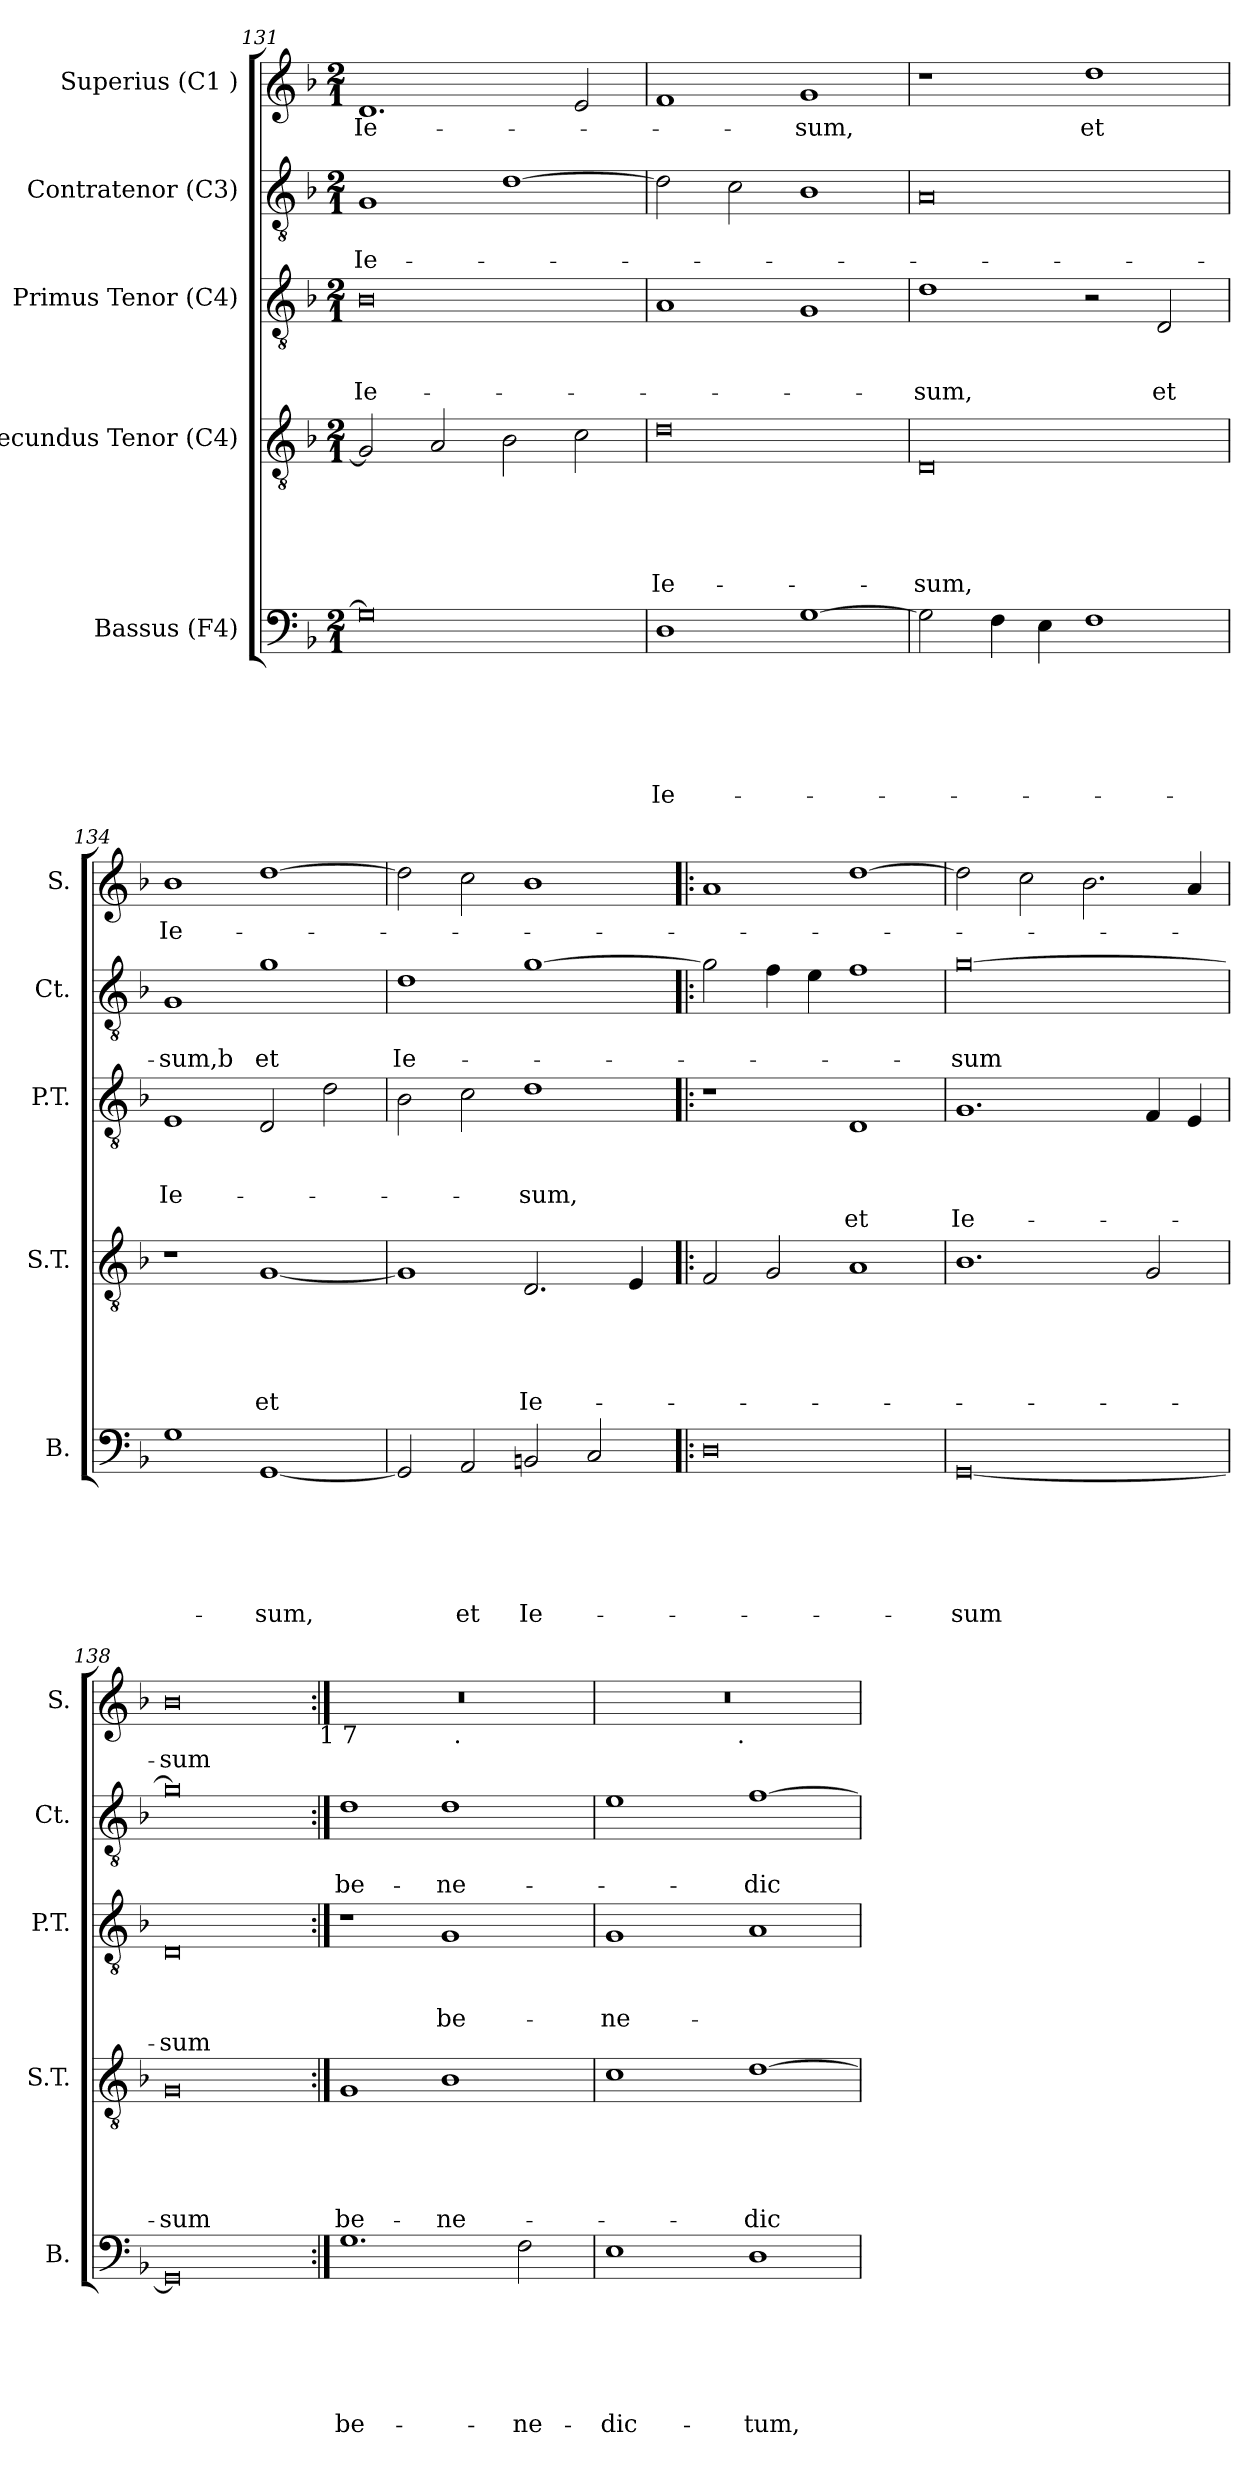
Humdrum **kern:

**kern	**text	**text	**text	**text	**text	**text	**kern	**text	**text	**text	**text	**text	**kern	**text	**text	**text	**text	**kern	**text	**text	**kern	**text
*part5	*part5	*part5	*part5	*part5	*part5	*part5	*part4	*part4	*part4	*part4	*part4	*part4	*part3	*part3	*part3	*part3	*part3	*part2	*part2	*part2	*part1	*part1
*staff5	*staff5	*staff5	*staff5	*staff5	*staff5	*staff5	*staff4	*staff4	*staff4	*staff4	*staff4	*staff4	*staff3	*staff3	*staff3	*staff3	*staff3	*staff2	*staff2	*staff2	*staff1	*staff1
*I"Bassus (F4)	*	*	*	*	*	*	*I"Secundus Tenor (C4)	*	*	*	*	*	*I"Primus Tenor (C4)	*	*	*	*	*I"Contratenor (C3)	*	*	*I"Superius (C1 )	*
*I'B.	*	*	*	*	*	*	*I'S.T.	*	*	*	*	*	*I'P.T.	*	*	*	*	*I'Ct.	*	*	*I'S.	*
*clefF4	*	*	*	*	*	*	*clefGv2	*	*	*	*	*	*clefGv2	*	*	*	*	*clefGv2	*	*	*clefG2	*
*k[b-]	*	*	*	*	*	*	*k[b-]	*	*	*	*	*	*k[b-]	*	*	*	*	*k[b-]	*	*	*k[b-]	*
*F:	*	*	*	*	*	*	*F:	*	*	*	*	*	*F:	*	*	*	*	*F:	*	*	*F:	*
*M2/1	*	*	*	*	*	*	*M2/1	*	*	*	*	*	*M2/1	*	*	*	*	*M2/1	*	*	*M2/1	*
=131	=131	=131	=131	=131	=131	=131	=131	=131	=131	=131	=131	=131	=131	=131	=131	=131	=131	=131	=131	=131	=131	=131
!	!	!	!	!	!	!	!	!	!	!	!	!	!	!	!	!LO:LY:b:rj	!	!	!	!LO:LY:b	!	!LO:LY:b
0G]	.	.	.	.	.	.	2G/]	.	.	.	.	.	0B-	.	.	Ie-	.	1G	.	Ie-	1.d	Ie-
.	.	.	.	.	.	.	2A/	.	.	.	.	.	.	.	.	.	.	.	.	.	.	.
.	.	.	.	.	.	.	2B-\	.	.	.	.	.	.	.	.	.	.	[>1d	.	.	.	.
.	.	.	.	.	.	.	2c\	.	.	.	.	.	.	.	.	.	.	.	.	.	2e/	.
=132	=132	=132	=132	=132	=132	=132	=132	=132	=132	=132	=132	=132	=132	=132	=132	=132	=132	=132	=132	=132	=132	=132
!	!	!	!	!	!	!LO:LY:b	!	!	!	!	!	!LO:LY:b:rj	!	!	!	!	!	!	!	!	!	!
1D	.	.	.	.	.	Ie-	0d	.	.	.	.	Ie-	1A	.	.	.	.	2d\]	.	.	1f	.
.	.	.	.	.	.	.	.	.	.	.	.	.	.	.	.	.	.	2c\	.	.	.	.
!	!	!	!	!	!	!	!	!	!	!	!	!	!	!	!	!	!	!	!	!	!	!LO:LY:b
[>1G	.	.	.	.	.	.	.	.	.	.	.	.	1G	.	.	.	.	1B-	.	.	1g	-sum,
=133	=133	=133	=133	=133	=133	=133	=133	=133	=133	=133	=133	=133	=133	=133	=133	=133	=133	=133	=133	=133	=133	=133
!	!	!	!	!	!	!	!	!	!	!	!	!LO:LY:b	!	!	!	!LO:LY:b	!	!	!	!	!	!
2G\]	.	.	.	.	.	.	0D	.	.	.	.	-sum,	1d	.	.	-sum,	.	0A	.	.	1r	.
4F\	.	.	.	.	.	.	.	.	.	.	.	.	.	.	.	.	.	.	.	.	.	.
4E\	.	.	.	.	.	.	.	.	.	.	.	.	.	.	.	.	.	.	.	.	.	.
!	!	!	!	!	!	!	!	!	!	!	!	!	!	!	!	!	!	!	!	!	!	!LO:LY:b
1F	.	.	.	.	.	.	.	.	.	.	.	.	2r	.	.	.	.	.	.	.	1dd	et
!	!	!	!	!	!	!	!	!	!	!	!	!	!	!	!	!LO:LY:b	!	!	!	!	!	!
.	.	.	.	.	.	.	.	.	.	.	.	.	2D/	.	.	et	.	.	.	.	.	.
!!LO:PB:g=z
=134	=134	=134	=134	=134	=134	=134	=134	=134	=134	=134	=134	=134	=134	=134	=134	=134	=134	=134	=134	=134	=134	=134
!	!	!	!	!	!	!	!	!	!	!	!	!	!	!	!	!LO:LY:b	!	!	!	!LO:LY:b:rj	!	!LO:LY:b
1G	.	.	.	.	.	.	1r	.	.	.	.	.	1E	.	.	Ie-	.	1G	.	-sum,b	1b-	Ie-
!	!	!	!	!	!	!LO:LY:b	!	!	!	!	!	!LO:LY:b	!	!	!	!	!	!	!	!LO:LY:b	!	!
[<1GG	.	.	.	.	.	-sum,	[<1G	.	.	.	.	et	2D/	.	.	.	.	1g	.	et	[>1dd	.
.	.	.	.	.	.	.	.	.	.	.	.	.	2d\	.	.	.	.	.	.	.	.	.
=135	=135	=135	=135	=135	=135	=135	=135	=135	=135	=135	=135	=135	=135	=135	=135	=135	=135	=135	=135	=135	=135	=135
!	!	!	!	!	!	!	!	!	!	!	!	!	!	!	!	!	!	!	!	!LO:LY:b	!	!
2GG/]	.	.	.	.	.	.	1G]	.	.	.	.	.	2B-\	.	.	.	.	1d	.	Ie-	2dd\]	.
!	!	!	!	!	!	!LO:LY:b	!	!	!	!	!	!	!	!	!	!	!	!	!	!	!	!
2AA/	.	.	.	.	.	et	.	.	.	.	.	.	2c\	.	.	.	.	.	.	.	2cc\	.
!	!	!	!	!	!	!LO:LY:b	!	!	!	!	!	!LO:LY:b	!	!	!	!LO:LY:b	!	!	!	!	!	!
2BBn/	.	.	.	.	.	Ie-	2.D/	.	.	.	.	Ie-	1d	.	.	-sum,	.	[>1g	.	.	1b-	.
2C/	.	.	.	.	.	.	.	.	.	.	.	.	.	.	.	.	.	.	.	.	.	.
.	.	.	.	.	.	.	4E/	.	.	.	.	.	.	.	.	.	.	.	.	.	.	.
=136!|:	=136!|:	=136!|:	=136!|:	=136!|:	=136!|:	=136!|:	=136!|:	=136!|:	=136!|:	=136!|:	=136!|:	=136!|:	=136!|:	=136!|:	=136!|:	=136!|:	=136!|:	=136!|:	=136!|:	=136!|:	=136!|:	=136!|:
0D	.	.	.	.	.	.	2F/	.	.	.	.	.	1r	.	.	.	.	2g\]	.	.	1a	.
.	.	.	.	.	.	.	2G/	.	.	.	.	.	.	.	.	.	.	4f\	.	.	.	.
.	.	.	.	.	.	.	.	.	.	.	.	.	.	.	.	.	.	4e\	.	.	.	.
!	!	!	!	!	!	!	!	!	!	!	!	!	!	!	!	!	!LO:LY:b	!	!	!	!	!
.	.	.	.	.	.	.	1A	.	.	.	.	.	1D	.	.	.	et	1f	.	.	[>1dd	.
=137	=137	=137	=137	=137	=137	=137	=137	=137	=137	=137	=137	=137	=137	=137	=137	=137	=137	=137	=137	=137	=137	=137
!	!	!	!	!	!	!LO:LY:b	!	!	!	!	!	!	!	!	!	!	!LO:LY:b	!	!	!LO:LY:b	!	!
[<0GG	.	.	.	.	.	-sum	1.B-	.	.	.	.	.	1.G	.	.	.	Ie-	[>0g	.	-sum	2dd\]	.
.	.	.	.	.	.	.	.	.	.	.	.	.	.	.	.	.	.	.	.	.	2cc\	.
.	.	.	.	.	.	.	.	.	.	.	.	.	.	.	.	.	.	.	.	.	2.b-\	.
.	.	.	.	.	.	.	2G/	.	.	.	.	.	4F/	.	.	.	.	.	.	.	.	.
.	.	.	.	.	.	.	.	.	.	.	.	.	4E/	.	.	.	.	.	.	.	4a/	.
=138	=138	=138	=138	=138	=138	=138	=138	=138	=138	=138	=138	=138	=138	=138	=138	=138	=138	=138	=138	=138	=138	=138
!	!	!	!	!	!	!	!	!	!	!	!	!LO:LY:b	!	!	!	!	!LO:LY:b	!	!	!	!	!LO:LY:b
0GG]	.	.	.	.	.	.	0G	.	.	.	.	-sum	0D	.	.	.	-sum	0g]	.	.	0b-	-sum
!	!	!	!	!	!	!	!	!	!	!	!	!	!	!	!	!	!	!	!	!	!LO:TX:b:t=1 7	!
!!LO:LB:g=z
=139:|!	=139:|!	=139:|!	=139:|!	=139:|!	=139:|!	=139:|!	=139:|!	=139:|!	=139:|!	=139:|!	=139:|!	=139:|!	=139:|!	=139:|!	=139:|!	=139:|!	=139:|!	=139:|!	=139:|!	=139:|!	=139:|!	=139:|!
!	!	!	!	!	!	!LO:LY:b	!	!	!	!	!	!LO:LY:b	!	!	!	!	!	!	!	!LO:LY:b	!	!
*	*	*	*	*	*	*	*	*	*	*	*	*	*	*	*	*	*	*	*	*	*^	*
1.G	.	.	.	.	.	be-	1G	.	.	.	.	be-	1r	.	.	.	.	1d	.	be-	0r	1ryy	.
!	!	!	!	!	!	!	!	!	!	!	!	!LO:LY:b	!	!	!	!LO:LY:b	!	!	!	!LO:LY:b	!	!	!
.	.	.	.	.	.	.	1B-	.	.	.	.	-ne-	1G	.	.	be-	.	1d	.	-ne-	.	32ryy	.
!	!	!	!	!	!	!	!	!	!	!	!	!	!	!	!	!	!	!	!	!	!	!LO:TX:b:t=.	!
.	.	.	.	.	.	.	.	.	.	.	.	.	.	.	.	.	.	.	.	.	.	2ryy	.
!	!	!	!	!	!	!LO:LY:b	!	!	!	!	!	!	!	!	!	!	!	!	!	!	!	!	!
2F\	.	.	.	.	.	-ne-	.	.	.	.	.	.	.	.	.	.	.	.	.	.	.	.	.
.	.	.	.	.	.	.	.	.	.	.	.	.	.	.	.	.	.	.	.	.	.	4...ryy	.
=140	=140	=140	=140	=140	=140	=140	=140	=140	=140	=140	=140	=140	=140	=140	=140	=140	=140	=140	=140	=140	=140	=140	=140
!	!	!	!	!	!	!LO:LY:b	!	!	!	!	!	!	!	!	!	!LO:LY:b	!	!	!	!	!	!	!
1E	.	.	.	.	.	-dic-	1c	.	.	.	.	.	1G	.	.	-ne-	.	1e	.	.	0r	2ryy	.
.	.	.	.	.	.	.	.	.	.	.	.	.	.	.	.	.	.	.	.	.	.	4...ryy	.
!	!	!	!	!	!	!	!	!	!	!	!	!	!	!	!	!	!	!	!	!	!	!LO:TX:b:t=.	!
.	.	.	.	.	.	.	.	.	.	.	.	.	.	.	.	.	.	.	.	.	.	1ryy	.
!	!	!	!	!	!	!LO:LY:b	!	!	!	!	!	!LO:LY:b	!	!	!	!	!	!	!	!LO:LY:b	!	!	!
1D	.	.	.	.	.	-tum,	[>1d	.	.	.	.	-dic-	1A	.	.	.	.	[>1f	.	-dic-	.	.	.
.	.	.	.	.	.	.	.	.	.	.	.	.	.	.	.	.	.	.	.	.	.	32ryy	.
*	*	*	*	*	*	*	*	*	*	*	*	*	*	*	*	*	*	*	*	*	*v	*v	*
=	=	=	=	=	=	=	=	=	=	=	=	=	=	=	=	=	=	=	=	=	=	=
*-	*-	*-	*-	*-	*-	*-	*-	*-	*-	*-	*-	*-	*-	*-	*-	*-	*-	*-	*-	*-	*-	*-
